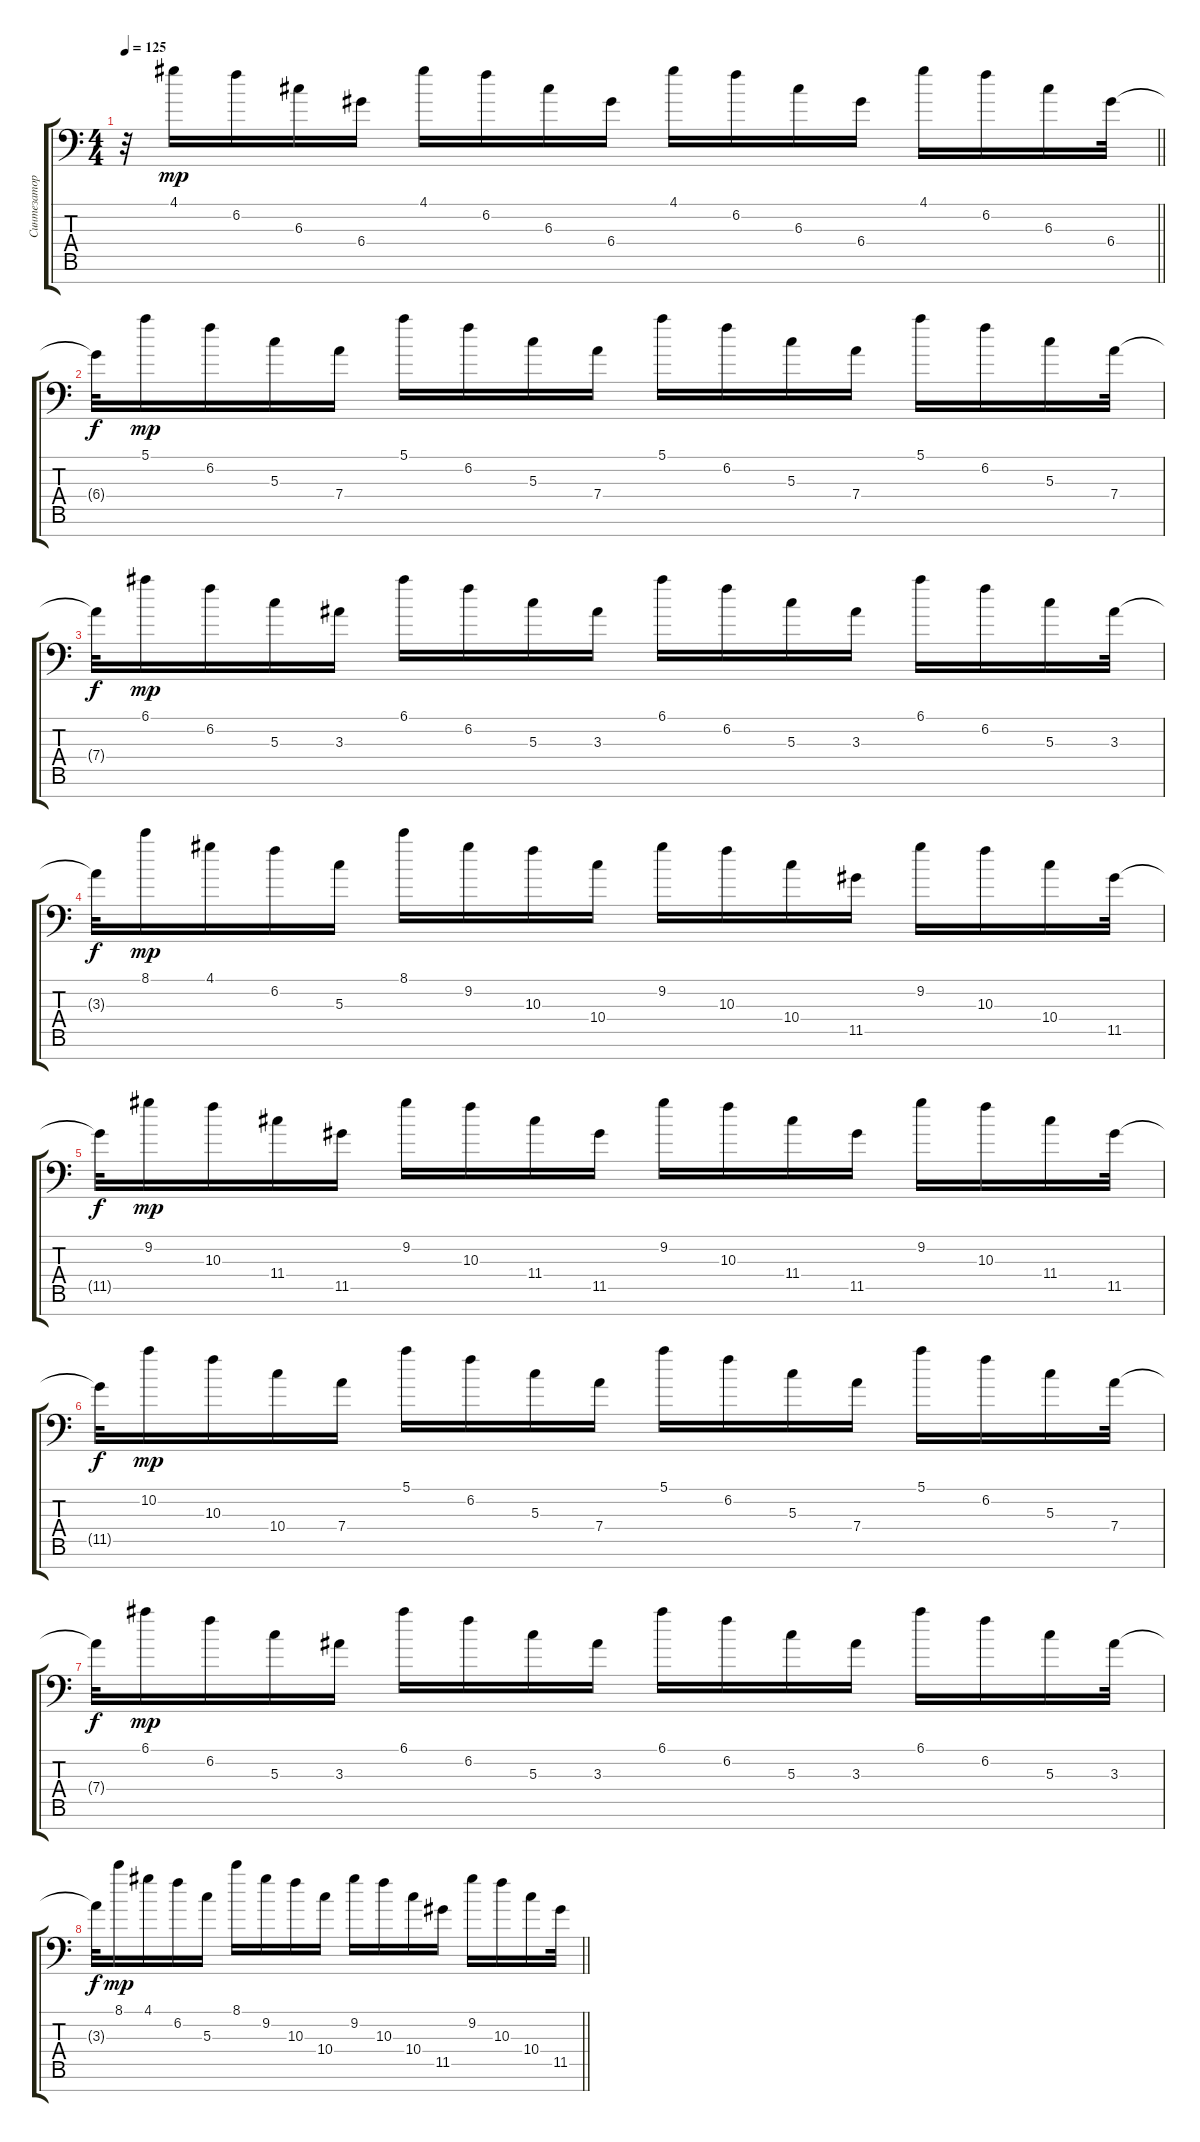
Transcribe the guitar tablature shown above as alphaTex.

\track ("Синтезатор" "Синтезатор") {instrument synthbass1}
\staff {score tabs}
\tuning (E4 B3 G3 D3 A2 E2 C-1) {hide}
\ts (4 4)
\tempo 125
\clef f4
\barLineRight lightlight
\ks c
r.32{dy f volume 13 instrument synthbass1} 4.1.16{dy mp} 6.2.16 6.3.16 6.4.16 4.1.16 6.2.16 6.3.16 6.4.16 4.1.16 6.2.16 6.3.16 6.4.16 4.1.16 6.2.16 6.3.16 6.4.32 |
6.4{t}.32{dy f} 5.1.16{dy mp} 6.2.16 5.3.16 7.4.16 5.1.16 6.2.16 5.3.16 7.4.16 5.1.16 6.2.16 5.3.16 7.4.16 5.1.16 6.2.16 5.3.16 7.4.32 |
7.4{t}.32{dy f} 6.1.16{dy mp} 6.2.16 5.3.16 3.3.16 6.1.16 6.2.16 5.3.16 3.3.16 6.1.16 6.2.16 5.3.16 3.3.16 6.1.16 6.2.16 5.3.16 3.3.32 |
3.3{t}.32{dy f} 8.1.16{dy mp} 4.1.16 6.2.16 5.3.16 8.1.16 9.2.16 10.3.16 10.4.16 9.2.16 10.3.16 10.4.16 11.5.16 9.2.16 10.3.16 10.4.16 11.5.32 |
11.5{t}.32{dy f} 9.2.16{dy mp} 10.3.16 11.4.16 11.5.16 9.2.16 10.3.16 11.4.16 11.5.16 9.2.16 10.3.16 11.4.16 11.5.16 9.2.16 10.3.16 11.4.16 11.5.32 |
11.5{t}.32{dy f} 10.2.16{dy mp} 10.3.16 10.4.16 7.4.16 5.1.16 6.2.16 5.3.16 7.4.16 5.1.16 6.2.16 5.3.16 7.4.16 5.1.16 6.2.16 5.3.16 7.4.32 |
7.4{t}.32{dy f} 6.1.16{dy mp} 6.2.16 5.3.16 3.3.16 6.1.16 6.2.16 5.3.16 3.3.16 6.1.16 6.2.16 5.3.16 3.3.16 6.1.16 6.2.16 5.3.16 3.3.32 |
\barLineRight lightlight
3.3{t}.32{dy f} 8.1.16{dy mp} 4.1.16 6.2.16 5.3.16 8.1.16 9.2.16 10.3.16 10.4.16 9.2.16 10.3.16 10.4.16 11.5.16 9.2.16 10.3.16 10.4.16 11.5.32
